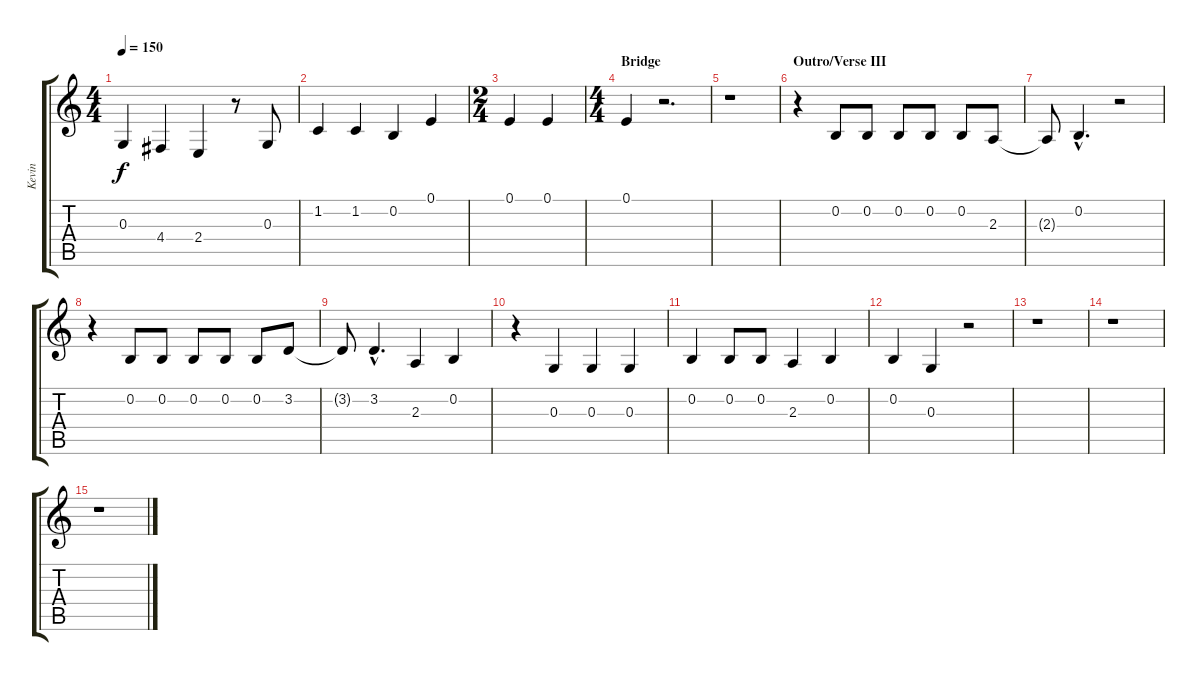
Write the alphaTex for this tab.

\track ("Kevin" "Kevin") {instrument tenorsax}
\staff {score tabs}
\tuning (E4 B3 G3 D3 A2 E2) {hide}
\ts (4 4)
\tempo 150
\clef g2
\ks c
0.3.4{dy f} 4.4.4 2.4.4 r.8 0.3.8 |
1.2.4 1.2.4 0.2.4 0.1.4 |
\ts (2 4)
0.1.4 0.1.4 |
\ts (4 4)
\section ("" "Bridge")
0.1.4 r.2{d} |
r.1 |
\section ("" "Outro/Verse III")
r.4 0.2.8 0.2.8 0.2.8 0.2.8 0.2.8 2.3.8 |
2.3{t}.8 0.2{hac}.4{d} r.2 |
r.4 0.2.8 0.2.8 0.2.8 0.2.8 0.2.8 3.2.8 |
3.2{t}.8 3.2{hac}.4{d} 2.3.4 0.2.4 |
r.4 0.3.4 0.3.4 0.3.4 |
0.2.4 0.2.8 0.2.8 2.3.4 0.2.4 |
0.2.4 0.3.4 r.2 |
r.1 |
r.1 |
r.1
